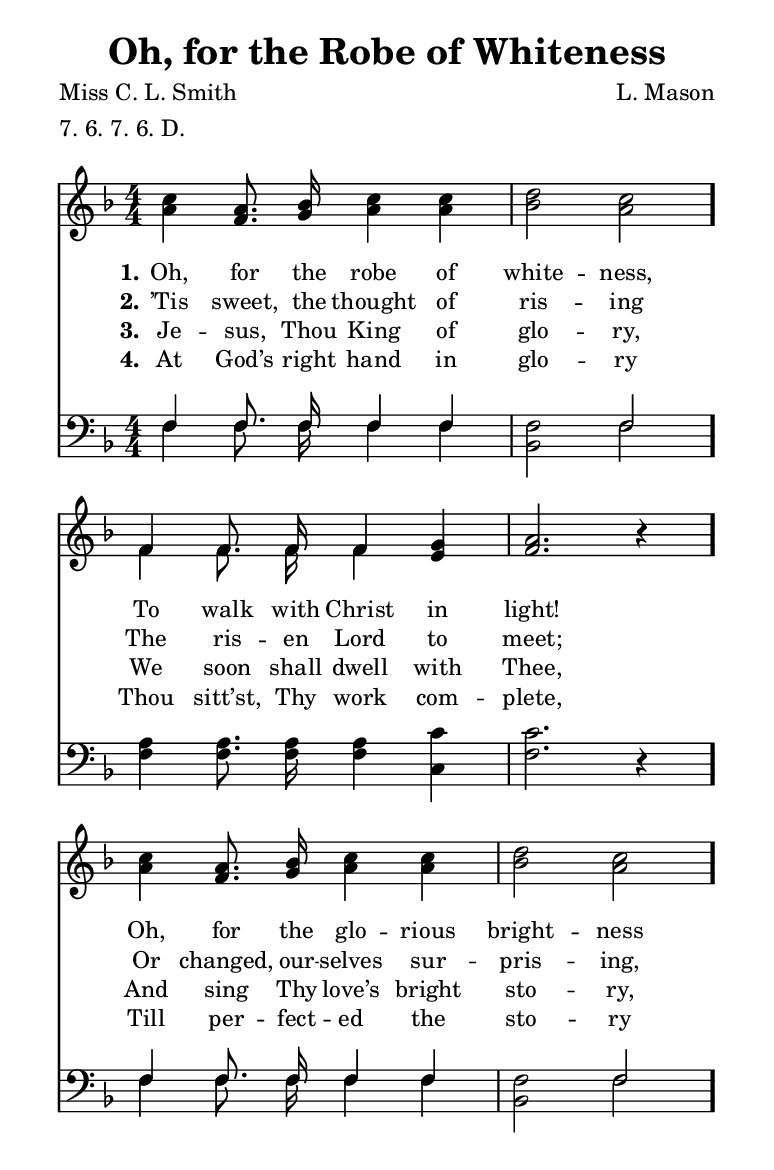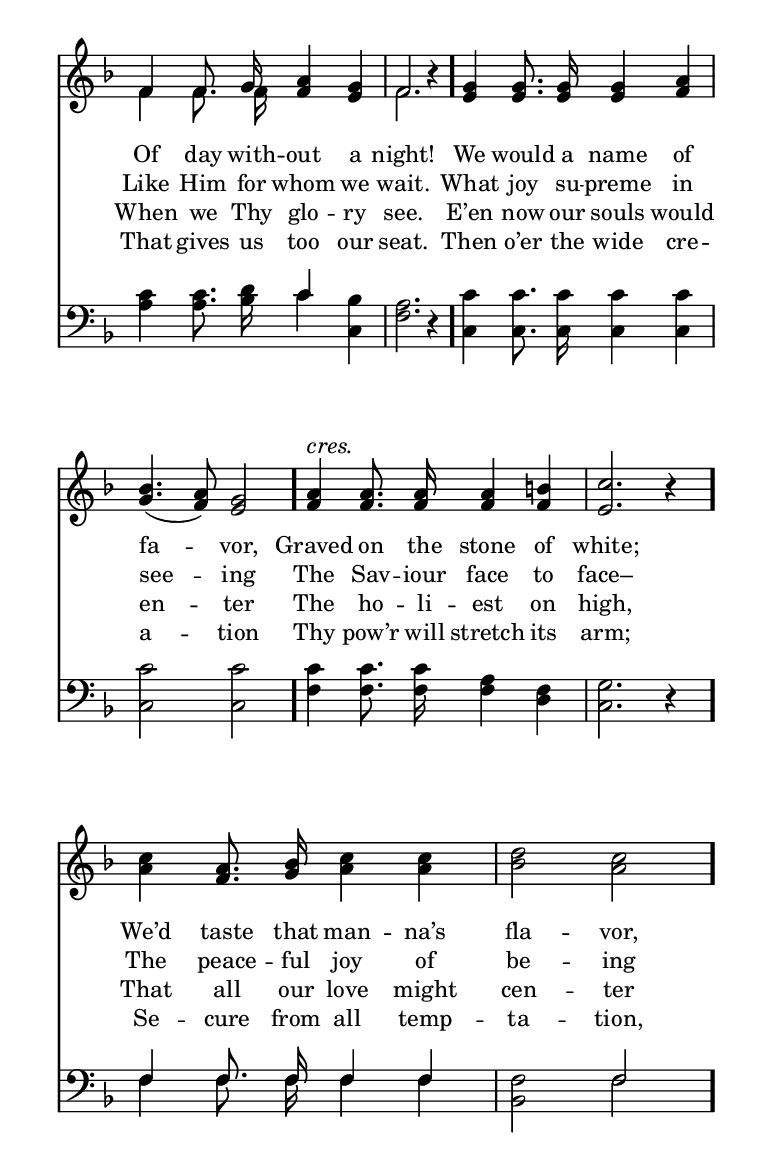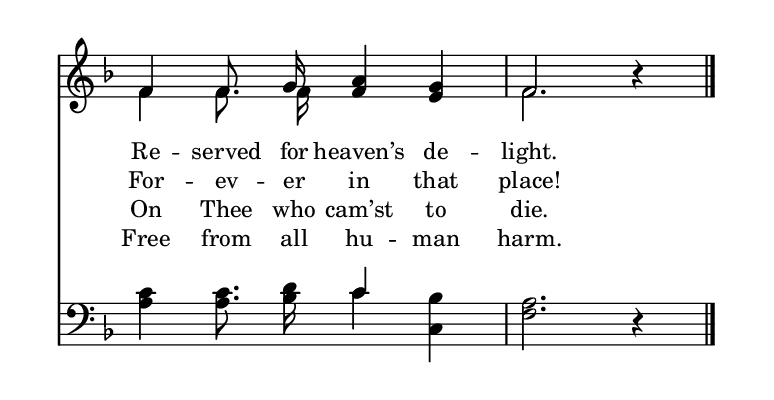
\include "common/global.ily"
\paper {
  \include "common/paper.ily"
}

\header{
  hymnnumber = "246"
  title = "Oh, for the Robe of Whiteness"
  tunename = "Work"
  meter = "7. 6. 7. 6. D."
  poet = "Miss C. L. Smith"
  composer = "L. Mason"
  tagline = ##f
}

global = {
  \include "common/overrides.ily"
  \override Staff.TimeSignature.style = #'numbered
  \time 4/4
  \override Score.MetronomeMark.transparent = ##t % hide all fermata changes too
  \tempo 4=90
  \key f \major
  \autoBeamOff
}

patternA = { c4 c8. c16 c4 c | c2 c }
patternB = { c4 c8. c16 c4 c | c2. c4 }
patternC = { c4 c8. c16 c4 c | c4.( c8) c2 }

notesSoprano = {
\global
\relative c'' {

  \changePitch \patternA { c a bes c c | d c }
  \changePitch \patternB { f, f f f g | a r }
  \changePitch \patternA { c a bes c c | d c }
  \changePitch \patternB { f, f g a g | f r }

  \changePitch \patternC { g g g g a | bes a g }
  \changePitch \patternB { a^\markup{\italic cres.} a a a b | c r }
  \changePitch \patternA { c a bes c c | d c }
  \changePitch \patternB { f, f g a g | f r }

  \bar "|."

}
}

notesAlto = {
\global
\relative e' {

  \changePitch \patternA { a f g a a | bes a }
  \changePitch \patternB { f f f f e | f r }
  \changePitch \patternA { a f g a a | bes a }
  \changePitch \patternB { f f f f e | f r }

  \changePitch \patternC { e e e e f | g f e }
  \changePitch \patternB { f f f f f | e r }
  \changePitch \patternA { a f g a a | bes a }
  \changePitch \patternB { f f f f e | f r }

}
}

notesTenor = {
\global
\relative a {

  \changePitch \patternA { f f f f f | f f }
  \changePitch \patternB { a a a a c | c r }
  \changePitch \patternA { f, f f f f | f f }
  \changePitch \patternB { c' c d c bes | a r }

  \changePitch \patternA { c c c c c | c c }
  \changePitch \patternB { c c c a f | g r }
  \changePitch \patternA { f f f f f | f f }
  \changePitch \patternB { c' c d c bes | a r }

}
}

notesBass = {
\global
\relative f {

  \changePitch \patternA { f f f f f | bes, f' }
  \changePitch \patternB { f f f f c | f r }
  \changePitch \patternA { f f f f f | bes, f' }
  \changePitch \patternB { a a bes c c, | f r }

  \changePitch \patternA { c c c c c | c c }
  \changePitch \patternB { f f f f d | c r }
  \changePitch \patternA { f f f f f | bes, f' }
  \changePitch \patternB { a a bes c c, | f r }

}
}

wordsA = \lyricmode {
\set stanza = "1."

Oh, for the robe of white -- ness, \bar "."
To walk with Christ in light! \bar "."
Oh, for the glo -- rious bright -- ness \bar "."
Of day with -- out a night! \bar "."
We would a name of fa -- vor, \bar "."
Graved on the stone of white; \bar "."
We’d taste that man -- na’s fla -- vor, \bar "."
Re -- served for heaven’s de -- light. \bar "."

}

wordsB = \lyricmode {
\set stanza = "2."

’Tis sweet, the thought of ris -- ing
The ris -- en Lord to meet;
Or changed, our -- selves sur -- pris -- ing,
Like Him for whom we wait.
What joy su -- preme in see -- ing
The Sav -- iour face to face–
The peace -- ful joy of be -- ing
For -- ev -- er in that place!

}

wordsC = \lyricmode {
\set stanza = "3."

Je -- sus, Thou King of glo -- ry,
We soon shall dwell with Thee,
And sing Thy love’s bright sto -- ry,
When we Thy glo -- ry see.
E’en now our souls would en -- ter
The ho -- li -- est on high,
That all our love might cen -- ter
On Thee who cam’st to die.

}

wordsD = \lyricmode {
\set stanza = "4."

At God’s right hand in glo -- ry
Thou sitt’st, Thy work com -- plete,
Till per -- fect -- ed the sto -- ry
That gives us too our seat.
Then o’er the wide cre -- a -- tion
Thy pow’r will stretch its arm;
Se -- cure from all temp -- ta -- tion,
Free from all hu -- man harm.

}

\score {
  \context ChoirStaff <<
    \context Staff = upper <<
      \set Staff.autoBeaming = ##f
      \set ChoirStaff.systemStartDelimiter = #'SystemStartBar
      \set ChoirStaff.printPartCombineTexts = ##f
      \partcombine #'(2 . 9) \notesSoprano \notesAlto
      \context NullVoice = sopranos { \voiceOne << \notesSoprano >> }
      \context Lyrics = one   \lyricsto sopranos \wordsA
      \context Lyrics = two   \lyricsto sopranos \wordsB
      \context Lyrics = three \lyricsto sopranos \wordsC
      \context Lyrics = four  \lyricsto sopranos \wordsD
    >>
    \context Staff = men <<
      \set Staff.autoBeaming = ##f
      \clef bass
      \set ChoirStaff.printPartCombineTexts = ##f
      \partcombine #'(2 . 9) \notesTenor \notesBass
    >>
  >>
  \layout {
    \include "common/layout.ily"
  }
  \midi{
    \include "common/midi.ily"
  }
}

\version "2.19.49"  % necessary for upgrading to future LilyPond versions.

% vi:set et ts=2 sw=2 ai nocindent syntax=lilypond:
